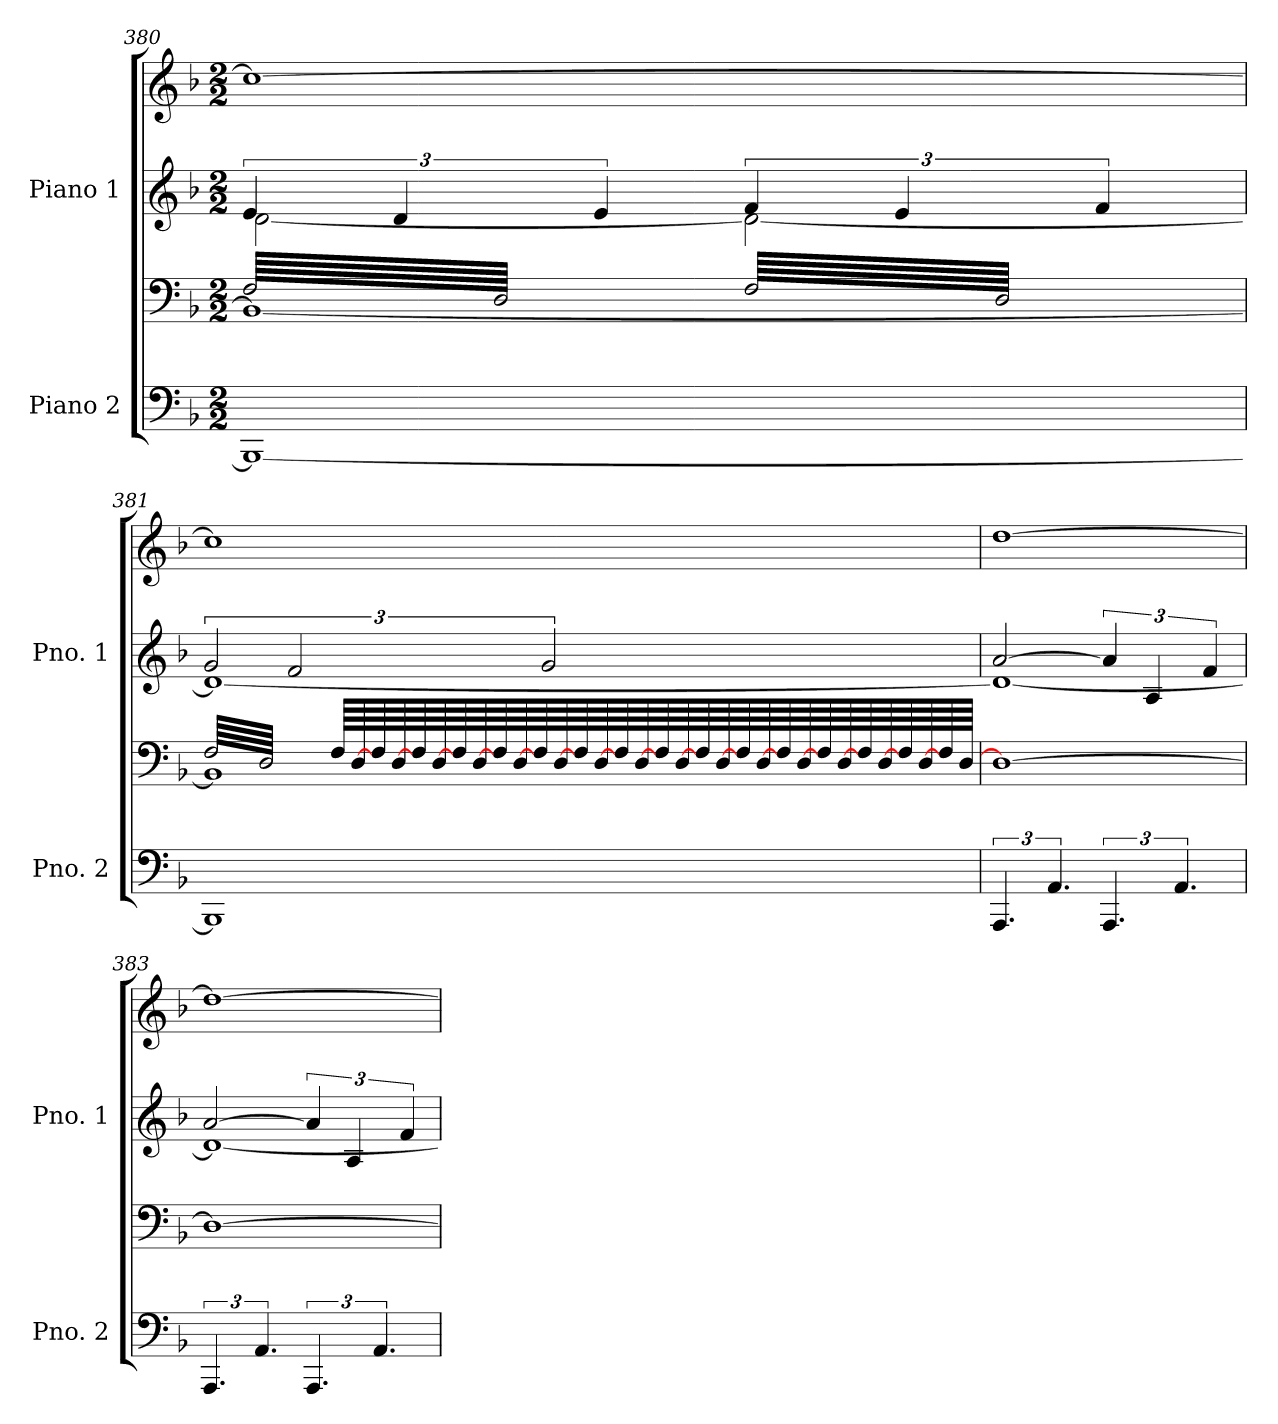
**kern	**kern	**kern	**kern
*part2	*part2	*part1	*part1
*staff4	*staff3	*staff2	*staff1
*I"Piano 2	*	*I"Piano 1	*
*I'Pno. 2	*	*I'Pno. 1	*
*clefF4	*clefF4	*clefG2	*clefG2
*k[b-]	*k[b-]	*k[b-]	*k[b-]
*M2/2	*M2/2	*M2/2	*M2/2
=380	=380	=380	=380
*	*^	*^	*
*	*tremolo	*	*	*	*
1BBB-_	64F/LLLL	1BB-_	6e/	[2d\	1cc#_
.	64D/	.	.	.	.
.	64F/	.	.	.	.
.	64D/	.	.	.	.
.	64F/	.	.	.	.
.	64D/	.	.	.	.
.	64F/	.	.	.	.
.	64D/	.	.	.	.
.	64F/	.	.	.	.
.	64D/	.	.	.	.
.	64F/	.	.	.	.
.	.	.	6d/	.	.
.	64D/	.	.	.	.
.	64F/	.	.	.	.
.	64D/	.	.	.	.
.	64F/	.	.	.	.
.	64D/	.	.	.	.
.	64F/	.	.	.	.
.	64D/	.	.	.	.
.	64F/	.	.	.	.
.	64D/	.	.	.	.
.	64F/	.	.	.	.
.	64D/	.	.	.	.
.	.	.	6e/	.	.
.	64F/	.	.	.	.
.	64D/	.	.	.	.
.	64F/	.	.	.	.
.	64D/	.	.	.	.
.	64F/	.	.	.	.
.	64D/	.	.	.	.
.	64F/	.	.	.	.
.	64D/	.	.	.	.
.	64F/	.	.	.	.
.	64D/JJJJ	.	.	.	.
.	64F/LLLL	.	6f/	2d\_	.
.	64D/	.	.	.	.
.	64F/	.	.	.	.
.	64D/	.	.	.	.
.	64F/	.	.	.	.
.	64D/	.	.	.	.
.	64F/	.	.	.	.
.	64D/	.	.	.	.
.	64F/	.	.	.	.
.	64D/	.	.	.	.
.	64F/	.	.	.	.
.	.	.	6e/	.	.
.	64D/	.	.	.	.
.	64F/	.	.	.	.
.	64D/	.	.	.	.
.	64F/	.	.	.	.
.	64D/	.	.	.	.
.	64F/	.	.	.	.
.	64D/	.	.	.	.
.	64F/	.	.	.	.
.	64D/	.	.	.	.
.	64F/	.	.	.	.
.	64D/	.	.	.	.
.	.	.	6f/	.	.
.	64F/	.	.	.	.
.	64D/	.	.	.	.
.	64F/	.	.	.	.
.	64D/	.	.	.	.
.	64F/	.	.	.	.
.	64D/	.	.	.	.
.	64F/	.	.	.	.
.	64D/	.	.	.	.
.	64F/	.	.	.	.
.	64D/JJJJ	.	.	.	.
=381	=381	=381	=381	=381	=381
1BBB-]	64F/LLLL	1BB-]	3g/	1d_	1cc#]
.	64D/	.	.	.	.
.	64F/	.	.	.	.
.	64D/	.	.	.	.
.	64F/	.	.	.	.
.	64D/	.	.	.	.
.	64F/	.	.	.	.
.	64D/	.	.	.	.
.	64F/	.	.	.	.
.	64D/	.	.	.	.
.	64F/	.	.	.	.
.	64D/	.	.	.	.
.	64F/	.	.	.	.
.	64D/	.	.	.	.
.	64F/	.	.	.	.
.	64D/	.	.	.	.
.	64F/	.	.	.	.
.	64D/	.	.	.	.
.	64F/	.	.	.	.
.	64D/	.	.	.	.
.	64F/	.	.	.	.
.	64D/	.	.	.	.
.	.	.	3f/	.	.
.	64F/	.	.	.	.
.	64D/	.	.	.	.
.	64F/	.	.	.	.
.	64D/	.	.	.	.
.	64F/	.	.	.	.
.	64D/	.	.	.	.
.	64F/	.	.	.	.
.	64D/	.	.	.	.
.	64F/	.	.	.	.
.	64D/JJJJ	.	.	.	.
.	64F/LLLL	.	.	.	.
.	[64D/	.	.	.	.
.	64F/	.	.	.	.
.	[64D/	.	.	.	.
.	64F/	.	.	.	.
.	[64D/	.	.	.	.
.	64F/	.	.	.	.
.	[64D/	.	.	.	.
.	64F/	.	.	.	.
.	[64D/	.	.	.	.
.	64F/	.	.	.	.
.	.	.	3g/	.	.
.	[64D/	.	.	.	.
.	64F/	.	.	.	.
.	[64D/	.	.	.	.
.	64F/	.	.	.	.
.	[64D/	.	.	.	.
.	64F/	.	.	.	.
.	[64D/	.	.	.	.
.	64F/	.	.	.	.
.	[64D/	.	.	.	.
.	64F/	.	.	.	.
.	[64D/	.	.	.	.
.	64F/	.	.	.	.
.	[64D/	.	.	.	.
.	64F/	.	.	.	.
.	[64D/	.	.	.	.
.	64F/	.	.	.	.
.	[64D/	.	.	.	.
.	64F/	.	.	.	.
.	[64D/	.	.	.	.
.	64F/	.	.	.	.
.	64D/JJJJ	.	.	.	.
*	*Xtremolo	*	*	*	*
*	*v	*v	*	*	*
!!LO:LB:g=z
=382	=382	=382	=382	=382
6.AAA/	1D_	[2a/	1d_	[1dd
.	.	.	.	.
.	.	.	.	.
.	.	.	.	.
.	.	.	.	.
.	.	.	.	.
.	.	.	.	.
.	.	.	.	.
.	.	.	.	.
.	.	.	.	.
.	.	.	.	.
.	.	.	.	.
.	.	.	.	.
.	.	.	.	.
.	.	.	.	.
.	.	.	.	.
6.AA/	.	.	.	.
6.AAA/	.	6a/]	.	.
.	.	6A/	.	.
6.AA/	.	.	.	.
.	.	6f/	.	.
=383	=383	=383	=383	=383
6.AAA/	1D_	[2a/	1d_	1dd_
6.AA/	.	.	.	.
6.AAA/	.	6a/]	.	.
.	.	6A/	.	.
6.AA/	.	.	.	.
.	.	6f/	.	.
*	*	*v	*v	*
=	=	=	=
*-	*-	*-	*-
